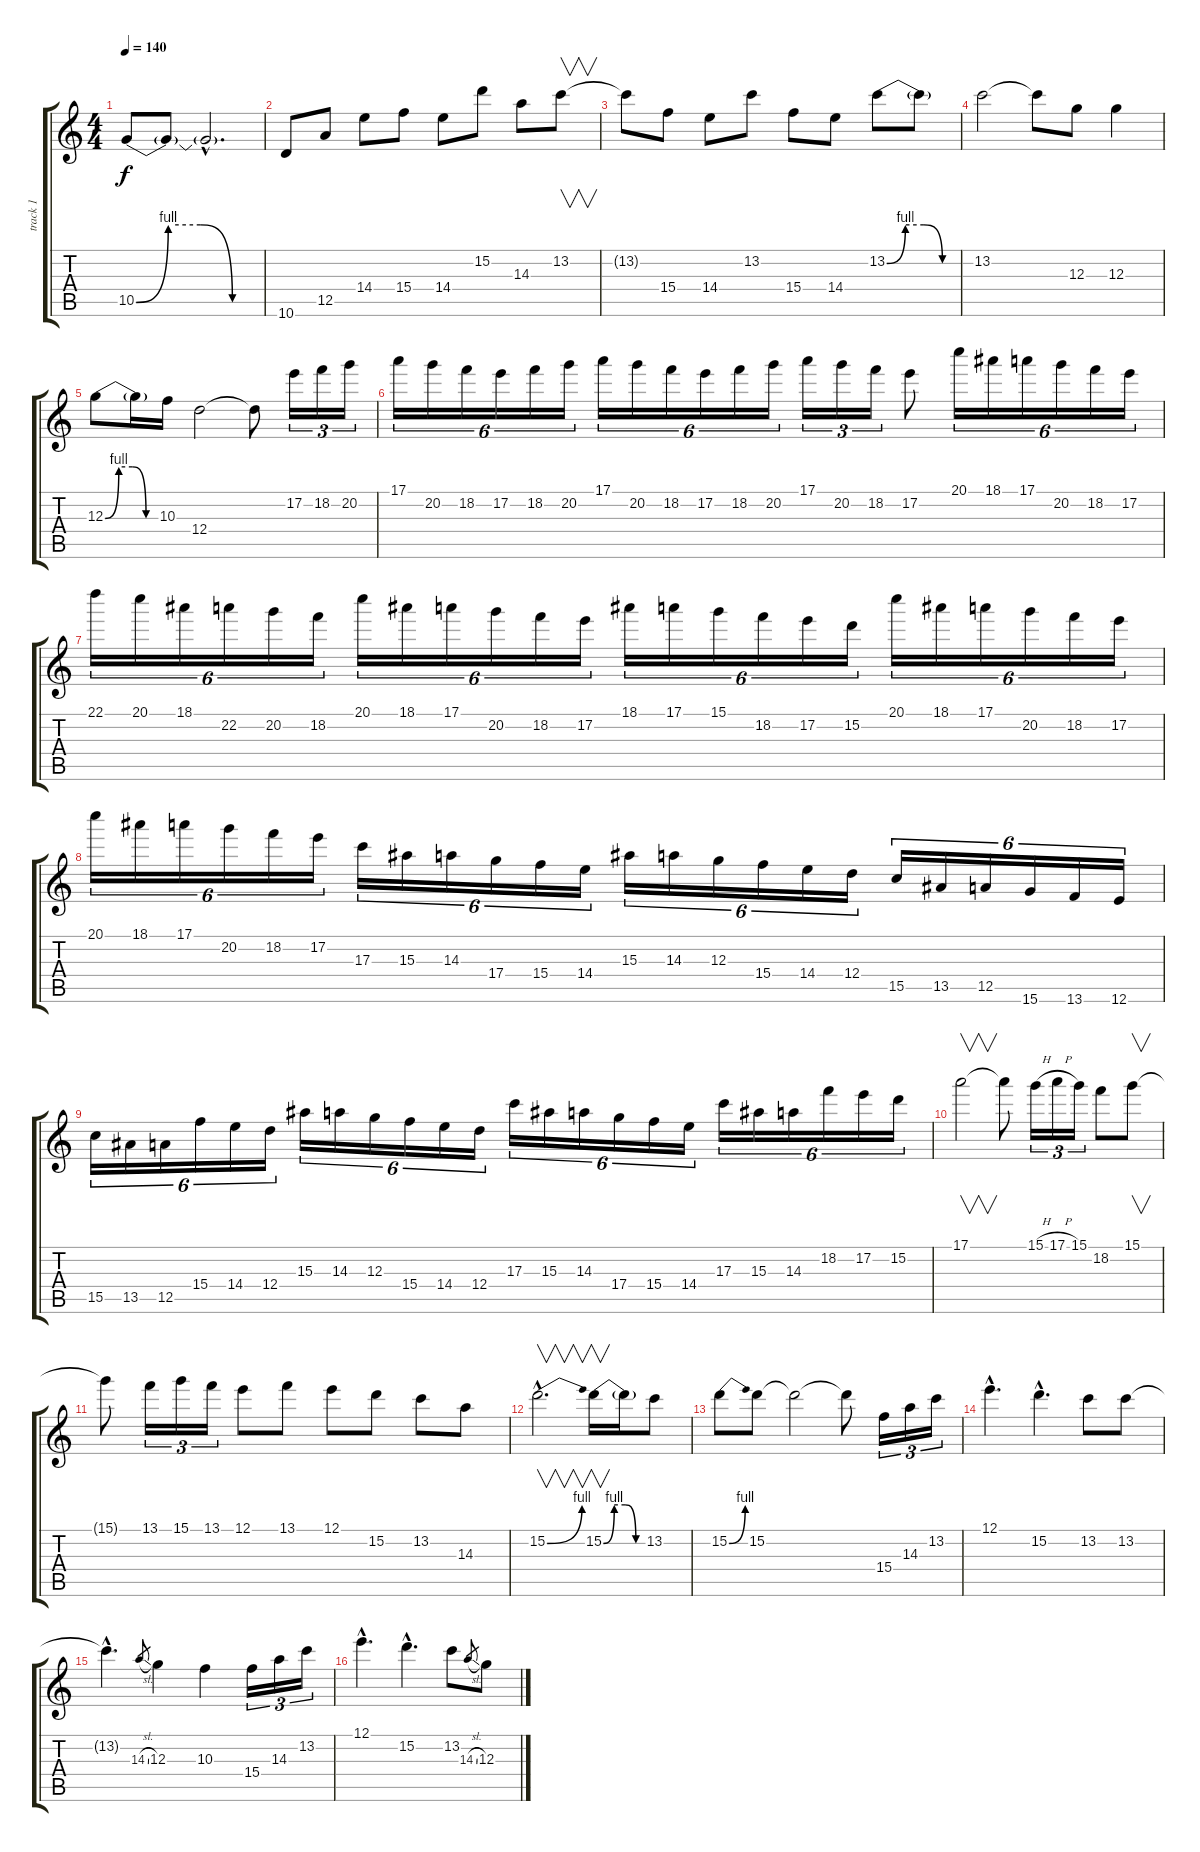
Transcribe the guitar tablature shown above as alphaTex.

\track ("track 1" "track 1") {instrument distortionguitar}
\staff {score tabs}
\tuning (E4 B3 G3 D3 A2 E2) {hide}
\ts (4 4)
\tempo 140
\clef g2
\ks c
10.5{be (custom 0 0 15 4 30 4 45 0 60 0)}.8{dy f} 10.5{t}.8 10.5{hac t}.2{d} |
10.6.8 12.5.8 14.4.8 15.4.8 14.4.8 15.2.8 14.3.8 13.2.8{v} |
13.2{t}.8 15.4.8 14.4.8 13.2.8 15.4.8 14.4.8 13.2{be (custom 0 0 15 4 30 4 45 0 60 0)}.8 13.2{t}.8 |
13.2.2 13.2{t}.8 12.3.8 12.3.4 |
12.3{be (custom 0 0 15 4 30 4 45 0 60 0)}.8 12.3{t}.16 10.3.16 12.4.2 12.4{t}.8 17.2.16{tu (3 2)} 18.2.16{tu (3 2)} 20.2.16{tu (3 2)} |
17.1.16{tu (6 4)} 20.2.16{tu (6 4)} 18.2.16{tu (6 4)} 17.2.16{tu (6 4)} 18.2.16{tu (6 4)} 20.2.16{tu (6 4)} 17.1.16{tu (6 4)} 20.2.16{tu (6 4)} 18.2.16{tu (6 4)} 17.2.16{tu (6 4)} 18.2.16{tu (6 4)} 20.2.16{tu (6 4)} 17.1.16{tu (3 2)} 20.2.16{tu (3 2)} 18.2.16{tu (3 2)} 17.2.8 20.1.16{tu (6 4)} 18.1.16{tu (6 4)} 17.1.16{tu (6 4)} 20.2.16{tu (6 4)} 18.2.16{tu (6 4)} 17.2.16{tu (6 4)} |
22.1.16{tu (6 4)} 20.1.16{tu (6 4)} 18.1.16{tu (6 4)} 22.2.16{tu (6 4)} 20.2.16{tu (6 4)} 18.2.16{tu (6 4)} 20.1.16{tu (6 4)} 18.1.16{tu (6 4)} 17.1.16{tu (6 4)} 20.2.16{tu (6 4)} 18.2.16{tu (6 4)} 17.2.16{tu (6 4)} 18.1.16{tu (6 4)} 17.1.16{tu (6 4)} 15.1.16{tu (6 4)} 18.2.16{tu (6 4)} 17.2.16{tu (6 4)} 15.2.16{tu (6 4)} 20.1.16{tu (6 4)} 18.1.16{tu (6 4)} 17.1.16{tu (6 4)} 20.2.16{tu (6 4)} 18.2.16{tu (6 4)} 17.2.16{tu (6 4)} |
20.1.16{tu (6 4)} 18.1.16{tu (6 4)} 17.1.16{tu (6 4)} 20.2.16{tu (6 4)} 18.2.16{tu (6 4)} 17.2.16{tu (6 4)} 17.3.16{tu (6 4)} 15.3.16{tu (6 4)} 14.3.16{tu (6 4)} 17.4.16{tu (6 4)} 15.4.16{tu (6 4)} 14.4.16{tu (6 4)} 15.3.16{tu (6 4)} 14.3.16{tu (6 4)} 12.3.16{tu (6 4)} 15.4.16{tu (6 4)} 14.4.16{tu (6 4)} 12.4.16{tu (6 4)} 15.5.16{tu (6 4)} 13.5.16{tu (6 4)} 12.5.16{tu (6 4)} 15.6.16{tu (6 4)} 13.6.16{tu (6 4)} 12.6.16{tu (6 4)} |
15.5.16{tu (6 4)} 13.5.16{tu (6 4)} 12.5.16{tu (6 4)} 15.4.16{tu (6 4)} 14.4.16{tu (6 4)} 12.4.16{tu (6 4)} 15.3.16{tu (6 4)} 14.3.16{tu (6 4)} 12.3.16{tu (6 4)} 15.4.16{tu (6 4)} 14.4.16{tu (6 4)} 12.4.16{tu (6 4)} 17.3.16{tu (6 4)} 15.3.16{tu (6 4)} 14.3.16{tu (6 4)} 17.4.16{tu (6 4)} 15.4.16{tu (6 4)} 14.4.16{tu (6 4)} 17.3.16{tu (6 4)} 15.3.16{tu (6 4)} 14.3.16{tu (6 4)} 18.2.16{tu (6 4)} 17.2.16{tu (6 4)} 15.2.16{tu (6 4)} |
17.1.2{v} 17.1{t}.8 15.1{h}.16{tu (3 2)} 17.1{h}.16{tu (3 2)} 15.1.16{tu (3 2)} 18.2.8 15.1.8{v} |
15.1{t}.8 13.1.16{tu (3 2)} 15.1.16{tu (3 2)} 13.1.16{tu (3 2)} 12.1.8 13.1.8 12.1.8 15.2.8 13.2.8 14.3.8 |
15.2{be (bend 0 0 60 4) hac}.2{v d} 15.2{be (custom 0 0 15 4 30 4 45 0 60 0)}.16{v} 15.2{t}.16 13.2.8 |
15.2{be (bend 0 0 60 4)}.8 15.2.8 15.2{t}.2 15.2{t}.8 15.4.16{tu (3 2)} 14.3.16{tu (3 2)} 13.2.16{tu (3 2)} |
12.1{hac}.4{d} 15.2{hac}.4{d} 13.2.8 13.2.8 |
13.2{hac t}.4{d} 14.3{sl}.8{gr} 12.3.4 10.3.4 15.4.16{tu (3 2)} 14.3.16{tu (3 2)} 13.2.16{tu (3 2)} |
12.1{hac}.4{d} 15.2{hac}.4{d} 13.2.8 14.3{sl}.8{gr} 12.3.8
